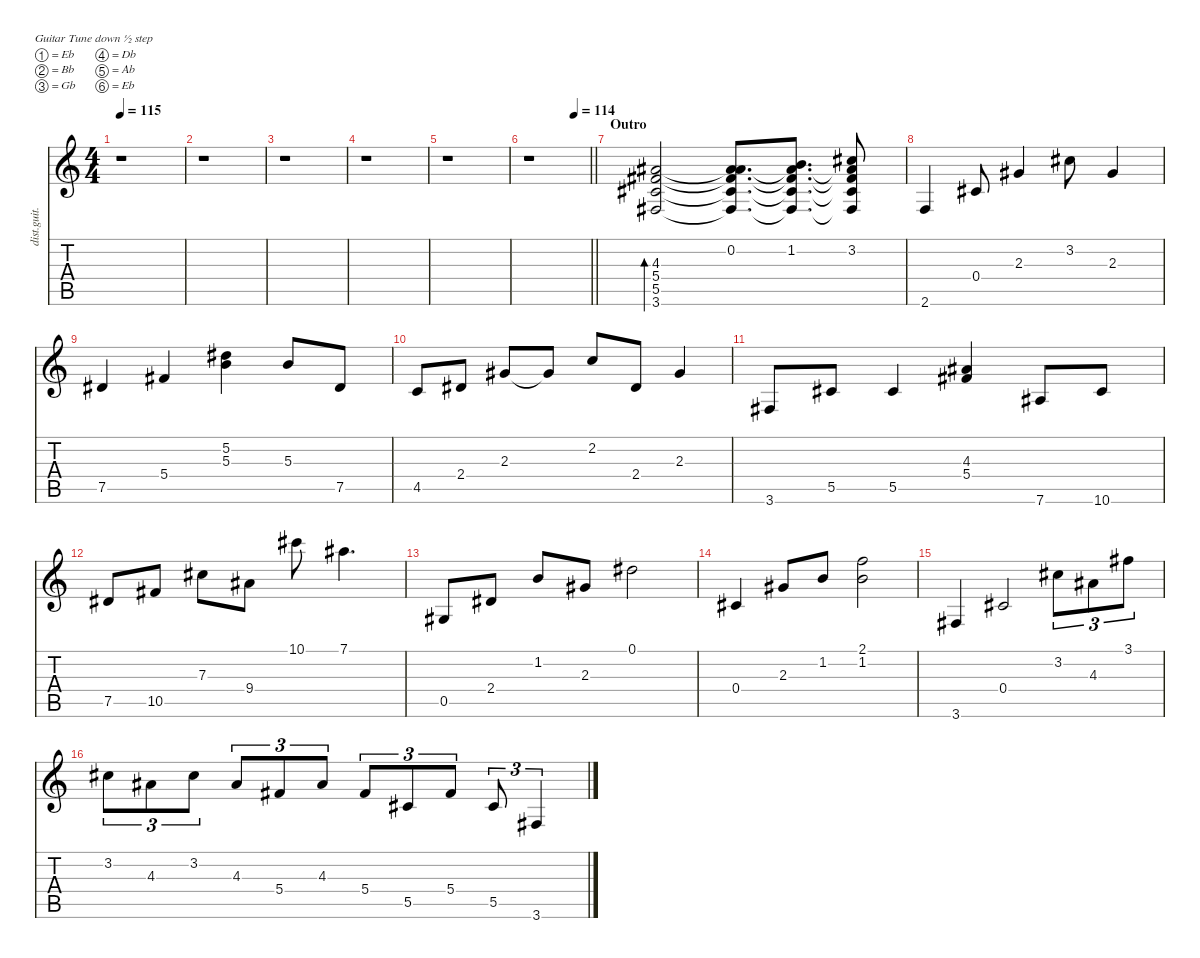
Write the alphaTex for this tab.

\defaultSystemsLayout 4
\hideDynamics
\bracketExtendMode nobrackets
\otherSystemsTrackNameOrientation horizontal
\track ("Backing" "dist.guit.") {instrument distortionguitar}
\staff {score tabs}
\tuning (Eb4 Bb3 Gb3 Db3 Ab2 Eb2)
\ts (4 4)
\tempo 115
\clef g2
\ks c
r.1{dy f} |
r.1 |
r.1 |
r.1 |
r.1 |
\tempo (114 0.75)
\barLineRight lightlight
r.1 |
\section ("" "Outro")
(4.3{acc #} 5.4{acc #} 5.5{acc #} 3.6{acc #}).2{bd 240} (0.2{acc #} 4.3{t acc #} 5.4{t acc #} 5.5{t acc #} 3.6{t acc #}).8{d} (1.2 4.3{t acc #} 5.4{t acc #} 5.5{t acc #} 3.6{t acc #}).8{d} (3.2{acc #} 4.3{t acc #} 5.4{t acc #} 5.5{t acc #} 3.6{t acc #}).8 |
2.6.4 0.4{acc #}.8 2.3{acc #}.4 3.2{acc #}.8 2.3{acc #}.4 |
7.5{acc #}.4 5.4{acc #}.4 (5.2{acc #} 5.3).4 5.3.8 7.5{acc #}.8 |
4.5.8 2.4{acc #}.8 2.3{acc #}.8 2.3{t acc #}.8 2.2.8 2.4{acc #}.8 2.3{acc #}.4 |
3.6{acc #}.8 5.5{acc #}.8 5.5{acc #}.4 (4.3{acc #} 5.4{acc #}).4 7.6{acc #}.8 10.6{acc #}.8 |
7.5{acc #}.8 10.5{acc #}.8 7.3{acc #}.8 9.4{acc #}.8 10.1{acc #}.8 7.1{acc #}.4{d} |
0.5{acc #}.8 2.4{acc #}.8 1.2.8 2.3{acc #}.8 0.1{acc #}.2 |
0.4{acc #}.4 2.3{acc #}.8 1.2.8 (2.1 1.2).2 |
3.6{acc #}.4 0.4{acc #}.2 3.2{acc #}.8{tu (3 2)} 4.3{acc #}.8{tu (3 2)} 3.1{acc #}.8{tu (3 2)} |
3.2{acc #}.8{tu (3 2)} 4.3{acc #}.8{tu (3 2)} 3.2{acc #}.8{tu (3 2)} 4.3{acc #}.8{tu (3 2)} 5.4{acc #}.8{tu (3 2)} 4.3{acc #}.8{tu (3 2)} 5.4{acc #}.8{tu (3 2)} 5.5{acc #}.8{tu (3 2)} 5.4{acc #}.8{tu (3 2)} 5.5{acc #}.8{tu (3 2)} 3.6{acc #}.4{tu (3 2)}
